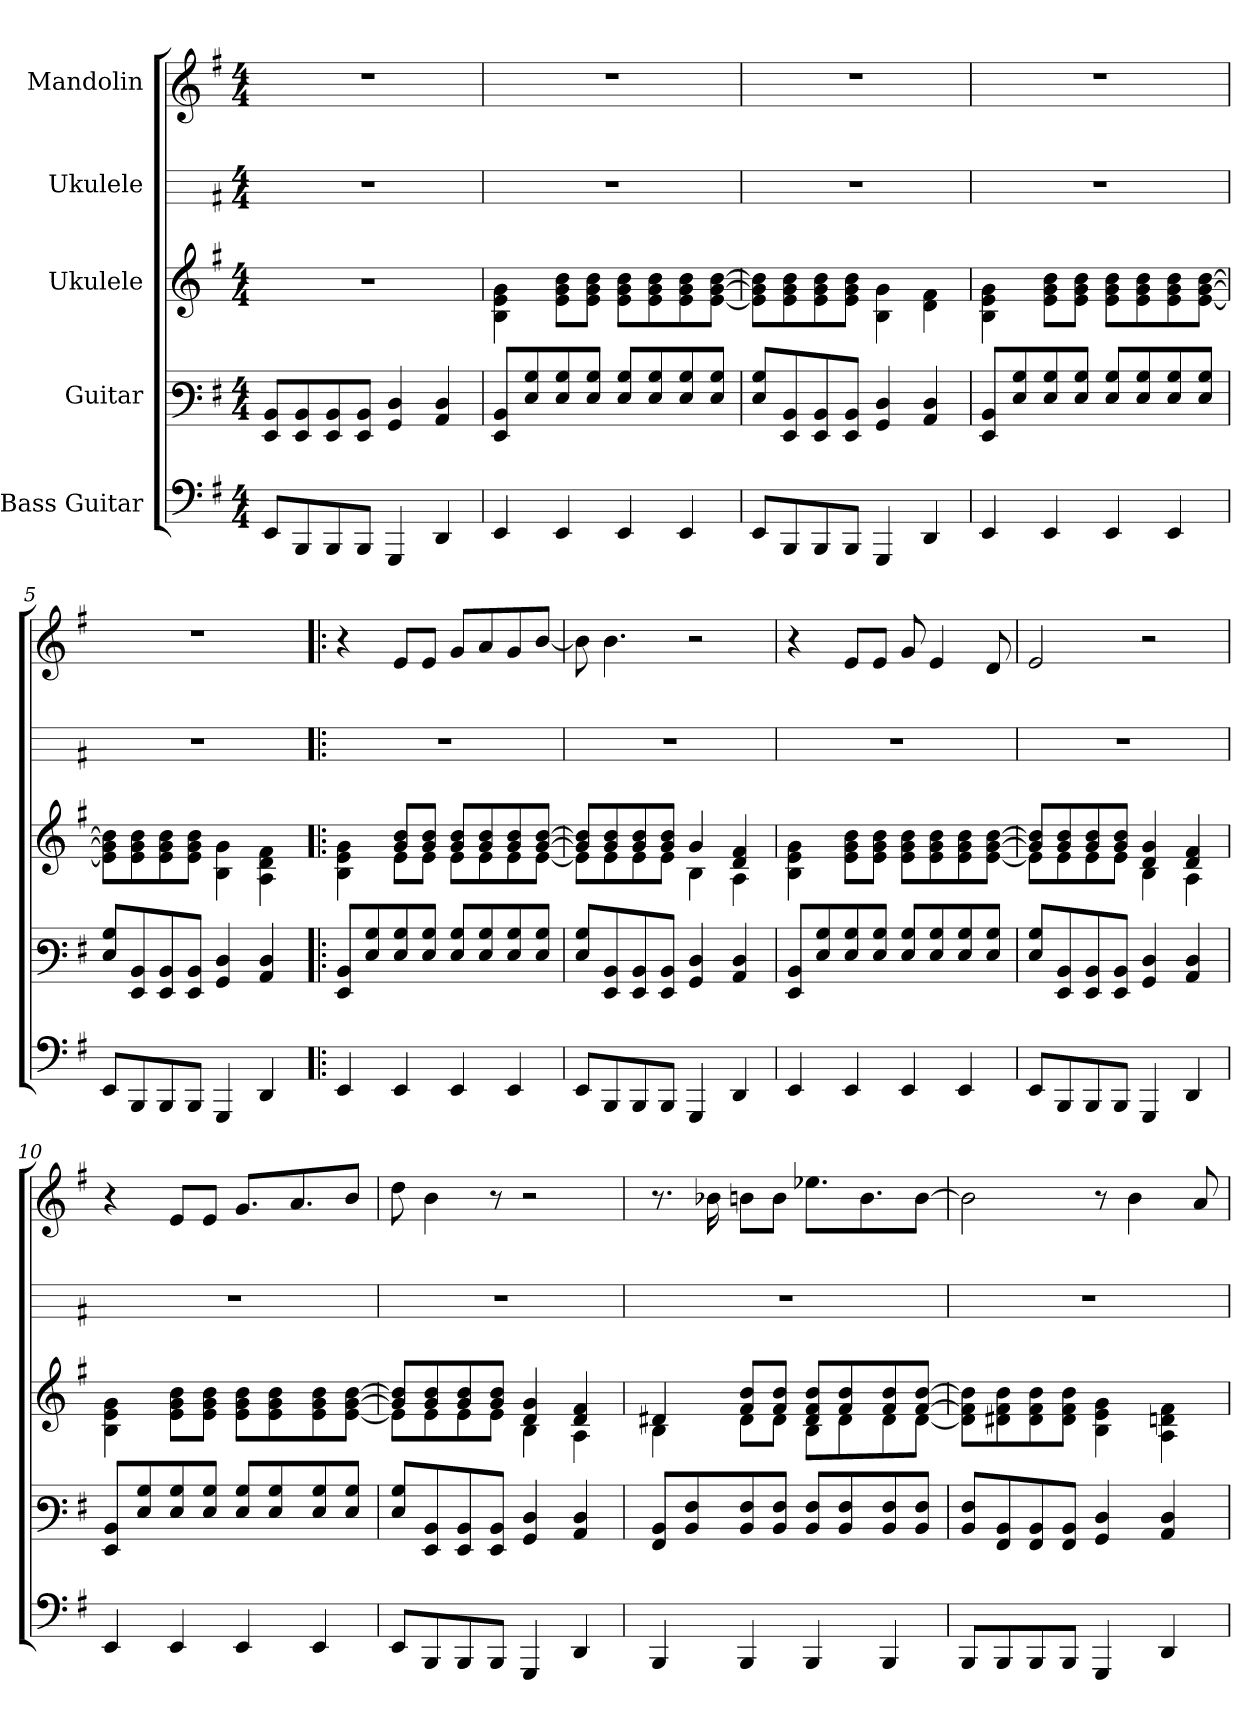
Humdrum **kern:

**kern	**kern	**kern	**kern	**kern
*part5	*part4	*part3	*part2	*part1
*staff5	*staff4	*staff3	*staff2	*staff1
*I"Bass Guitar	*I"Guitar	*I"Ukulele	*I"Ukulele	*I"Mandolin
!!LO:PB:g=z
*stria4	*stria6	*stria4	*stria4	*
*	*	*	*	*clefG2
*k[f#]	*k[f#]	*k[f#]	*k[f#]	*k[f#]
*e:	*e:	*e:	*e:	*e:
*M4/4	*M4/4	*M4/4	*M4/4	*M4/4
=1	=1	=1	=1	=1
8EEi/L	8EEi/ 8BBiL	1r	1r	1r
8BBBi/	8EEi/ 8BBi	.	.	.
8BBBi/	8EEi/ 8BBi	.	.	.
8BBBi/J	8EEi/ 8BBiJ	.	.	.
4GGGi/	4GGi/ 4Di	.	.	.
4DDi/	4AAi/ 4Di	.	.	.
=2	=2	=2	=2	=2
4EEi/	8EEi/ 8BBiL	4Bi\ 4ei 4gi	1r	1r
.	8Ei/ 8Bi	.	.	.
4EEi/	8Ei/ 8Bi	8ei\ 8gi 8biL	.	.
.	8Ei/ 8BiJ	8ei\ 8gi 8biJ	.	.
4EEi/	8Ei/ 8BiL	8ei\ 8gi 8biL	.	.
.	8Ei/ 8Bi	8ei\ 8gi 8bi	.	.
4EEi/	8Ei/ 8Bi	8ei\ 8gi 8bi	.	.
.	8Ei/ 8BiJ	[8ei\ [8gi [8biJ	.	.
=3	=3	=3	=3	=3
8EEi/L	8Ei/ 8BiL	8ei\] 8gi] 8bi]L	1r	1r
8BBBi/	8EEi/ 8BBi	8ei\ 8gi 8bi	.	.
8BBBi/	8EEi/ 8BBi	8ei\ 8gi 8bi	.	.
8BBBi/J	8EEi/ 8BBiJ	8ei\ 8gi 8biJ	.	.
4GGGi/	4GGi/ 4Di	4Bi\ 4gi	.	.
4DDi/	4AAi/ 4Di	4di\ 4f#i	.	.
=4	=4	=4	=4	=4
4EEi/	8EEi/ 8BBiL	4Bi\ 4ei 4gi	1r	1r
.	8Ei/ 8Bi	.	.	.
4EEi/	8Ei/ 8Bi	8ei\ 8gi 8biL	.	.
.	8Ei/ 8BiJ	8ei\ 8gi 8biJ	.	.
4EEi/	8Ei/ 8BiL	8ei\ 8gi 8biL	.	.
.	8Ei/ 8Bi	8ei\ 8gi 8bi	.	.
4EEi/	8Ei/ 8Bi	8ei\ 8gi 8bi	.	.
.	8Ei/ 8BiJ	[8ei\ [8gi [8biJ	.	.
!!LO:LB:g=z
=5	=5	=5	=5	=5
8EEi/L	8Ei/ 8BiL	8ei\] 8gi] 8bi]L	1r	1r
8BBBi/	8EEi/ 8BBi	8ei\ 8gi 8bi	.	.
8BBBi/	8EEi/ 8BBi	8ei\ 8gi 8bi	.	.
8BBBi/J	8EEi/ 8BBiJ	8ei\ 8gi 8biJ	.	.
4GGGi/	4GGi/ 4Di	4Bi\ 4gi	.	.
4DDi/	4AAi/ 4Di	4Ai\ 4di 4f#i	.	.
=6!|:	=6!|:	=6!|:	=6!|:	=6!|:
*	*	*^	*	*
4EEi/	8EEi/ 8BBiL	4Bi\ 4ei 4gi	4ryy	1r	4r
.	8Ei/ 8Bi	.	.	.	.
4EEi/	8Ei/ 8Bi	8gi/ 8biL	8ei\L	.	8ei/L
.	8Ei/ 8BiJ	8gi/ 8biJ	8ei\J	.	8ei/J
4EEi/	8Ei/ 8BiL	8gi/ 8biL	8ei\L	.	8gi/L
.	8Ei/ 8Bi	8gi/ 8bi	8ei\	.	8ai/
4EEi/	8Ei/ 8Bi	8gi/ 8bi	8ei\	.	8gi/
.	8Ei/ 8BiJ	[8gi/ [8biJ	[8ei\J	.	[8bi/J
=7	=7	=7	=7	=7	=7
8EEi/L	8Ei/ 8BiL	8gi/] 8bi]L	8ei\L]	1r	8bi\]
8BBBi/	8EEi/ 8BBi	8gi/ 8bi	8ei\	.	4.bi\
8BBBi/	8EEi/ 8BBi	8gi/ 8bi	8ei\	.	.
8BBBi/J	8EEi/ 8BBiJ	8gi/ 8biJ	8ei\J	.	.
4GGGi/	4GGi/ 4Di	4gi/	4Bi\	.	2r
4DDi/	4AAi/ 4Di	4di/ 4f#i	4Ai\	.	.
*	*	*v	*v	*	*
!!LO:LB:g=z
=8	=8	=8	=8	=8
4EEi/	8EEi/ 8BBiL	4Bi\ 4ei 4gi	1r	4r
.	8Ei/ 8Bi	.	.	.
4EEi/	8Ei/ 8Bi	8ei\ 8gi 8biL	.	8ei/L
.	8Ei/ 8BiJ	8ei\ 8gi 8biJ	.	8ei/J
4EEi/	8Ei/ 8BiL	8ei\ 8gi 8biL	.	8gi/
.	8Ei/ 8Bi	8ei\ 8gi 8bi	.	4ei/
4EEi/	8Ei/ 8Bi	8ei\ 8gi 8bi	.	.
.	8Ei/ 8BiJ	[8ei\ [8gi [8biJ	.	8di/
=9	=9	=9	=9	=9
*	*	*^	*	*
8EEi/L	8Ei/ 8BiL	8gi/] 8bi]L	8ei\L]	1r	2ei/
8BBBi/	8EEi/ 8BBi	8gi/ 8bi	8ei\	.	.
8BBBi/	8EEi/ 8BBi	8gi/ 8bi	8ei\	.	.
8BBBi/J	8EEi/ 8BBiJ	8gi/ 8biJ	8ei\J	.	.
4GGGi/	4GGi/ 4Di	4di/ 4gi	4Bi\	.	2r
4DDi/	4AAi/ 4Di	4di/ 4f#i	4Ai\	.	.
*	*	*v	*v	*	*
=10	=10	=10	=10	=10
4EEi/	8EEi/ 8BBiL	4Bi\ 4ei 4gi	1r	4r
.	8Ei/ 8Bi	.	.	.
4EEi/	8Ei/ 8Bi	8ei\ 8gi 8biL	.	8ei/L
.	8Ei/ 8BiJ	8ei\ 8gi 8biJ	.	8ei/J
4EEi/	8Ei/ 8BiL	8ei\ 8gi 8biL	.	8.gi/L
.	8Ei/ 8Bi	8ei\ 8gi 8bi	.	.
.	.	.	.	8.ai/
4EEi/	8Ei/ 8Bi	8ei\ 8gi 8bi	.	.
.	8Ei/ 8BiJ	[8ei\ [8gi [8biJ	.	8bi/J
=11	=11	=11	=11	=11
*	*	*^	*	*
8EEi/L	8Ei/ 8BiL	8gi/] 8bi]L	8ei\L]	1r	8ddi\
8BBBi/	8EEi/ 8BBi	8gi/ 8bi	8ei\	.	4bi\
8BBBi/	8EEi/ 8BBi	8gi/ 8bi	8ei\	.	.
8BBBi/J	8EEi/ 8BBiJ	8gi/ 8biJ	8ei\J	.	8r
4GGGi/	4GGi/ 4Di	4di/ 4gi	4Bi\	.	2r
4DDi/	4AAi/ 4Di	4di/ 4f#i	4Ai\	.	.
!!LO:PB:g=z
=12	=12	=12	=12	=12	=12
4BBBi/	8FF#i/ 8BBiL	4d#i/	4Bi\	1r	8.r
.	8BBi/ 8F#i	.	.	.	.
.	.	.	.	.	16b-Xi\
4BBBi/	8BBi/ 8F#i	8f#i/ 8biL	8d#i\L	.	8bni\L
.	8BBi/ 8F#iJ	8f#i/ 8biJ	8d#i\J	.	8bi\J
4BBBi/	8BBi/ 8F#iL	8d#i/ 8f#i 8biL	8Bi\L	.	8.ee-Xi\L
.	8BBi/ 8F#i	8f#i/ 8bi	8d#i\	.	.
.	.	.	.	.	8.bi\
4BBBi/	8BBi/ 8F#i	8f#i/ 8bi	8d#i\	.	.
.	8BBi/ 8F#iJ	[8f#i/ [8biJ	[8d#i\J	.	[8bi\J
=13	=13	=13	=13	=13	=13
8BBBi/L	8BBi/ 8F#iL	8d#i\] 8f#i] 8bi]L	8ryy	1r	2bi\]
8BBBi/	8FF#i/ 8BBi	8d#i\ 8f#i 8bi	8ryy	.	.
8BBBi/	8FF#i/ 8BBi	8d#i\ 8f#i 8bi	8ryy	.	.
8BBBi/J	8FF#i/ 8BBiJ	8d#i\ 8f#i 8biJ	8ryy	.	.
4GGGi/	4GGi/ 4Di	4Bi\ 4ei 4gi	2ryy	.	8r
.	.	.	.	.	4bi\
4DDi/	4AAi/ 4Di	4Ai\ 4di 4f#i	.	.	.
.	.	.	.	.	8ai/
*	*	*v	*v	*	*
=	=	=	=	=
*-	*-	*-	*-	*-
